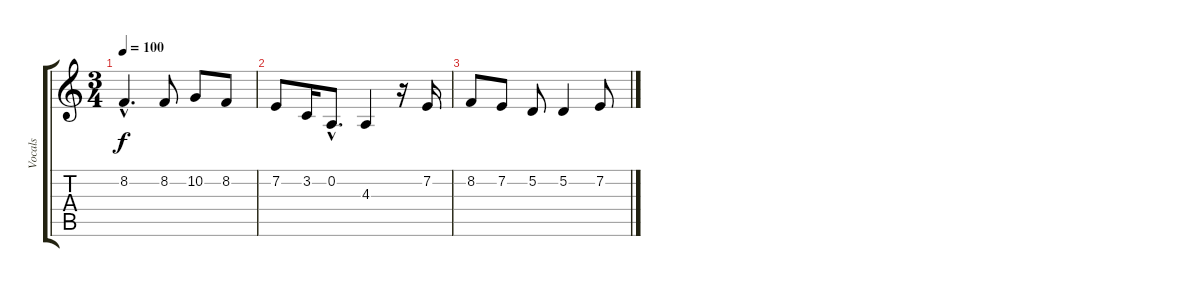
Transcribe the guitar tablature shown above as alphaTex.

\track ("Vocals" "Vocals") {instrument altosax}
\staff {score tabs}
\tuning (D4 A3 F3 C3 G2 C2) {hide}
\ts (3 4)
\tempo 100
\clef g2
\ks c
8.2{hac}.4{d dy f} 8.2.8 10.2.8 8.2.8 |
7.2.8 3.2.16 0.2{hac}.8{d} 4.3.4 r.16 7.2.16 |
8.2.8 7.2.8 5.2.8 5.2.4 7.2.8
